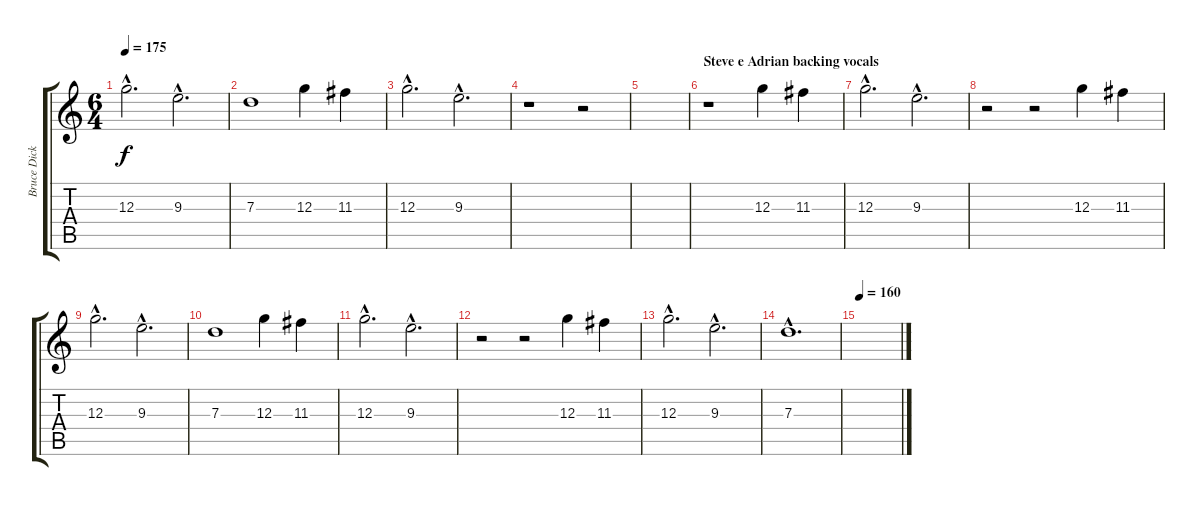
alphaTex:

\track ("Bruce Dickinson" "Bruce Dick") {instrument acousticguitarsteel}
\staff {score tabs}
\tuning (E4 B3 G3 D3 A2 E2) {hide}
\ts (6 4)
\tempo 175
\clef g2
\ks c
12.3{hac}.2{d dy f} 9.3{hac}.2{d} |
7.3.1 12.3.4 11.3.4 |
12.3{hac}.2{d} 9.3{hac}.2{d} |
r.1 r.2 |
|
\section ("" "Steve e Adrian backing vocals")
r.1 12.3.4{volume 16 instrument lead6voice} 11.3.4 |
12.3{hac}.2{d} 9.3{hac}.2{d} |
r.2 r.2 12.3.4 11.3.4 |
12.3{hac}.2{d} 9.3{hac}.2{d} |
7.3.1 12.3.4 11.3.4 |
12.3{hac}.2{d} 9.3{hac}.2{d} |
r.2 r.2 12.3.4 11.3.4 |
12.3{hac}.2{d} 9.3{hac}.2{d} |
7.3{hac}.1{d} |
\tempo 160
